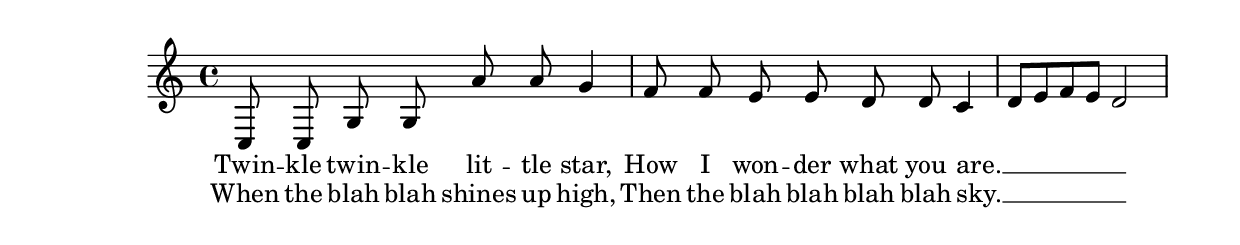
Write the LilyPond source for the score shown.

\version "2.18.2"

ldSopranoMusic = \relative c {
  << \new Voice = "soprano_voice1" {
    c8 c g' g a' a g4
    f8 f e e d d c4 d8[ e f e] d2
  } >>
}
ldSopranoLyricsVoiceOneI = \lyricmode {
  Twin -- kle twin -- kle lit -- tle star,
  How I won -- der what you are. __ _ _
}
ldSopranoLyricsVoiceOneII = \lyricmode {
  When the blah blah shines up high,
  Then the blah blah blah blah sky. __ _ _
}

\book {
  \header {
  }

  \bookpart { 
    \score {
      <<
      \new Staff = SopranoStaff \with { }
      \context Staff = SopranoStaff {
        \clef "treble"
        \set Staff.autoBeaming = ##f
        \ldSopranoMusic
      }
      \new Lyrics {
        \lyricsto "soprano_voice1" { \ldSopranoLyricsVoiceOneI }
      }
      \new Lyrics {
        \lyricsto "soprano_voice1" { \ldSopranoLyricsVoiceOneII }
      }
      >>
    }
  }
}
